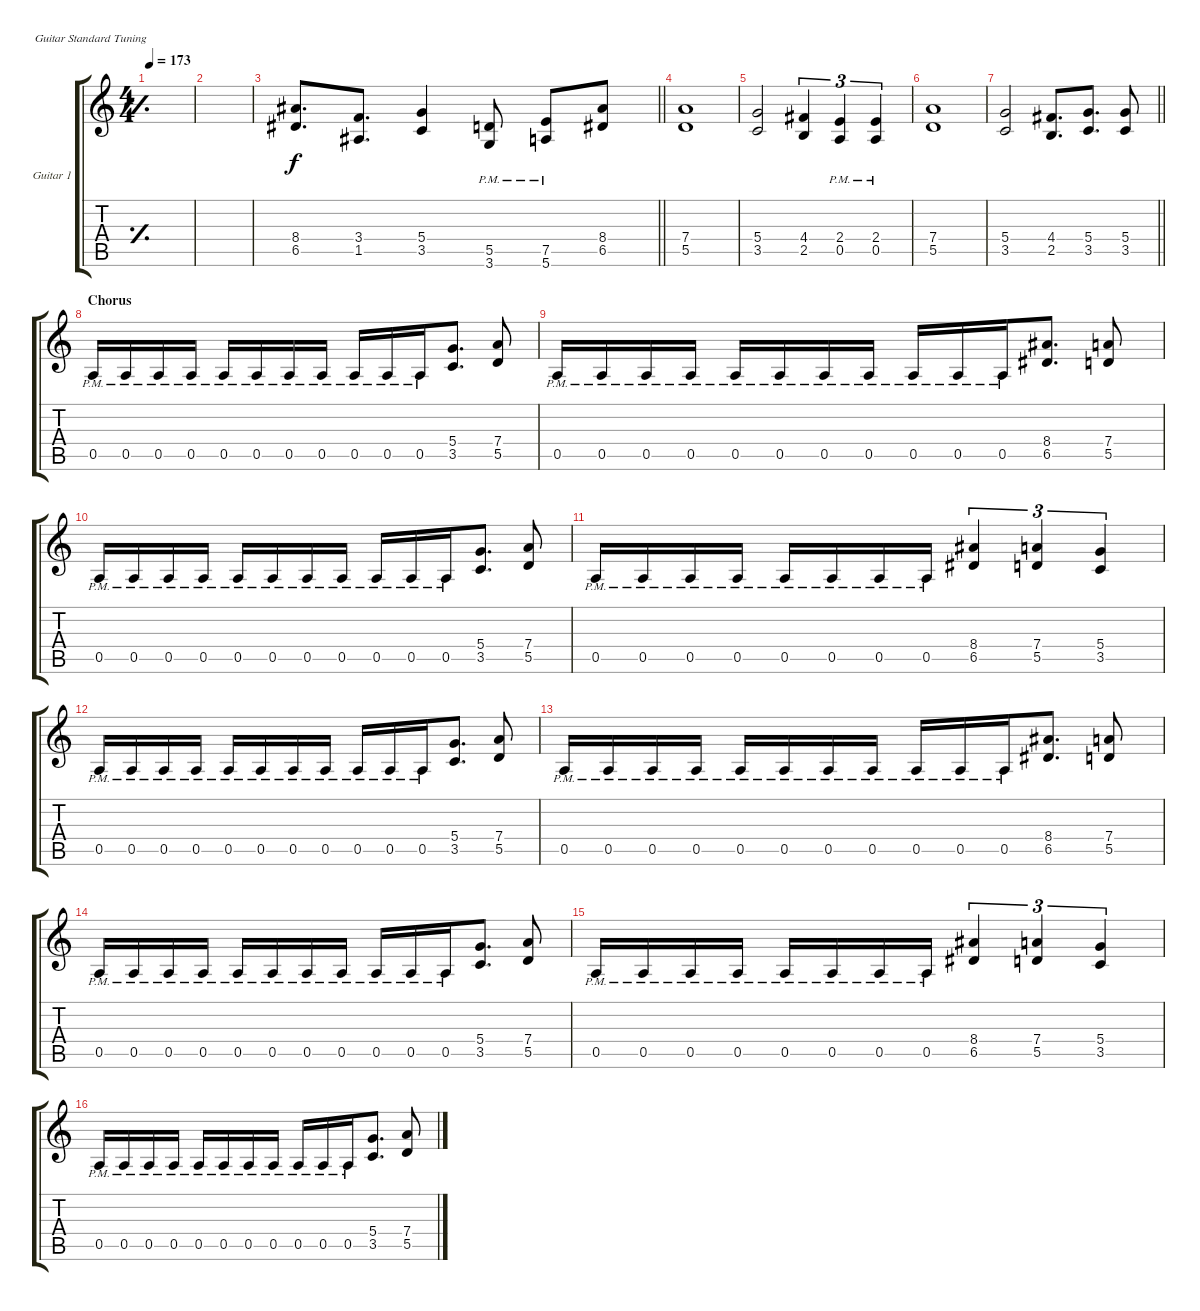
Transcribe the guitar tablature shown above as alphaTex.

\bracketExtendMode groupsimilarinstruments
\firstSystemTrackNameOrientation horizontal
\otherSystemsTrackNameOrientation horizontal
\track ("Guitar 1" "Guitar 1") {instrument distortionguitar}
\staff {score tabs}
\tuning (E4 B3 G3 D3 A2 E2)
\ts (4 4)
\tempo 173
\clef g2
\simile simple
\ks c
|
|
\barLineRight lightlight
(8.4 6.5).8{d} (3.4 1.5).8{d} (5.4 3.5).4 (5.5{pm} 3.6{pm}).8 (7.5{pm} 5.6{pm}).8 (8.4 6.5).8 |
(7.4 5.5).1 |
(5.4 3.5).2 (4.4 2.5).4{tu (3 2)} (2.4{pm} 0.5{pm}).4{tu (3 2)} (2.4{pm} 0.5{pm}).4{tu (3 2)} |
(7.4 5.5).1 |
\barLineRight lightlight
(5.4 3.5).2 (4.4 2.5).8{d} (5.4 3.5).8{d} (5.4 3.5).8 |
\section ("" "Chorus")
0.5{pm}.16 0.5{pm}.16 0.5{pm}.16 0.5{pm}.16 0.5{pm}.16 0.5{pm}.16 0.5{pm}.16 0.5{pm}.16 0.5{pm}.16 0.5{pm}.16 0.5{pm}.16 (5.4 3.5).8{d} (7.4 5.5).8 |
0.5{pm}.16 0.5{pm}.16 0.5{pm}.16 0.5{pm}.16 0.5{pm}.16 0.5{pm}.16 0.5{pm}.16 0.5{pm}.16 0.5{pm}.16 0.5{pm}.16 0.5{pm}.16 (8.4 6.5).8{d} (7.4 5.5).8 |
0.5{pm}.16 0.5{pm}.16 0.5{pm}.16 0.5{pm}.16 0.5{pm}.16 0.5{pm}.16 0.5{pm}.16 0.5{pm}.16 0.5{pm}.16 0.5{pm}.16 0.5{pm}.16 (5.4 3.5).8{d} (7.4 5.5).8 |
0.5{pm}.16 0.5{pm}.16 0.5{pm}.16 0.5{pm}.16 0.5{pm}.16 0.5{pm}.16 0.5{pm}.16 0.5{pm}.16 (8.4 6.5).4{tu (3 2)} (7.4 5.5).4{tu (3 2)} (5.4 3.5).4{tu (3 2)} |
0.5{pm}.16 0.5{pm}.16 0.5{pm}.16 0.5{pm}.16 0.5{pm}.16 0.5{pm}.16 0.5{pm}.16 0.5{pm}.16 0.5{pm}.16 0.5{pm}.16 0.5{pm}.16 (5.4 3.5).8{d} (7.4 5.5).8 |
0.5{pm}.16 0.5{pm}.16 0.5{pm}.16 0.5{pm}.16 0.5{pm}.16 0.5{pm}.16 0.5{pm}.16 0.5{pm}.16 0.5{pm}.16 0.5{pm}.16 0.5{pm}.16 (8.4 6.5).8{d} (7.4 5.5).8 |
0.5{pm}.16 0.5{pm}.16 0.5{pm}.16 0.5{pm}.16 0.5{pm}.16 0.5{pm}.16 0.5{pm}.16 0.5{pm}.16 0.5{pm}.16 0.5{pm}.16 0.5{pm}.16 (5.4 3.5).8{d} (7.4 5.5).8 |
0.5{pm}.16 0.5{pm}.16 0.5{pm}.16 0.5{pm}.16 0.5{pm}.16 0.5{pm}.16 0.5{pm}.16 0.5{pm}.16 (8.4 6.5).4{tu (3 2)} (7.4 5.5).4{tu (3 2)} (5.4 3.5).4{tu (3 2)} |
0.5{pm}.16 0.5{pm}.16 0.5{pm}.16 0.5{pm}.16 0.5{pm}.16 0.5{pm}.16 0.5{pm}.16 0.5{pm}.16 0.5{pm}.16 0.5{pm}.16 0.5{pm}.16 (5.4 3.5).8{d} (7.4 5.5).8
